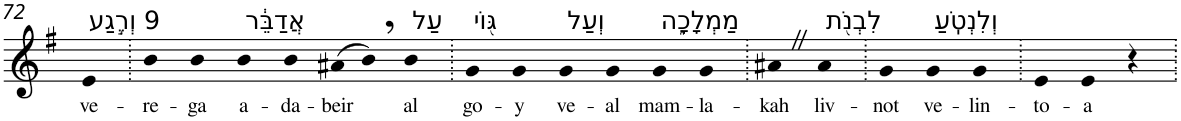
**kern	**text
*part1	*part1
*staff1	*staff1
*I"Piano	*
*I'Pno	*
!!LO:PB:g=z
*clefG2	*
*k[f#]	*
*G:	*
=72	=72
!LO:TX:a:t=9 וְרֶ֣גַע	!
!	!LO:LY:b
4e	ve-
=73.	=73.
!	!LO:LY:b
4b	-re-
!	!LO:LY:b
4b	-ga
!LO:TX:a:t=אֲדַבֵּ֔ר	!
!	!LO:LY:b
4b	a-
!	!LO:LY:b
4b	-da-
!	!LO:LY:b
(>8a#X	-beir
8b,)	.
!LO:TX:a:t=עַל	!
!	!LO:LY:b
4b	al
=74.	=74.
!LO:TX:a:t=גּ֖וֹי	!
!	!LO:LY:b
4g	go-
!	!LO:LY:b
4g	-y
!LO:TX:a:t=וְעַל	!
!	!LO:LY:b
4g	ve-
!	!LO:LY:b
4g	-al
!LO:TX:a:t=מַמְלָכָ֑ה	!
!	!LO:LY:b
4g	mam-
!	!LO:LY:b
4g	-la-
=75.	=75.
!	!LO:LY:b
4a#XZ	-kah
!LO:TX:a:t=לִבְנֹ֖ת	!
!	!LO:LY:b
4a#	liv-
=76.	=76.
!	!LO:LY:b
4g	-not
!LO:TX:a:t=וְלִנְטֹֽעַ	!
!	!LO:LY:b
4g	ve-
!	!LO:LY:b
4g	-lin-
=77.	=77.
!	!LO:LY:b
4e	-to-
!	!LO:LY:b
4e	-a
4r	.
=.	=.
*-	*-
